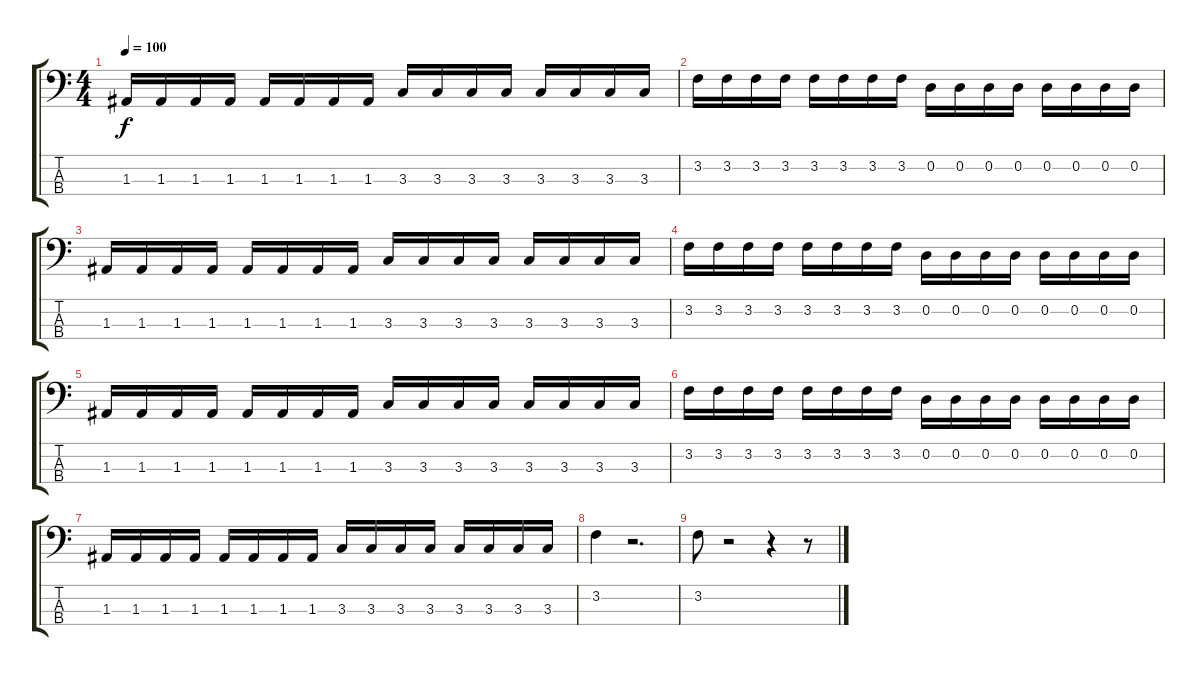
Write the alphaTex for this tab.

\track "" {instrument electricbassfinger}
\staff {score tabs}
\tuning (G2 D2 A1 E1) {hide}
\ts (4 4)
\tempo 100
\clef f4
\ks c
1.3.16{dy f} 1.3.16 1.3.16 1.3.16 1.3.16 1.3.16 1.3.16 1.3.16 3.3.16 3.3.16 3.3.16 3.3.16 3.3.16 3.3.16 3.3.16 3.3.16 |
3.2.16 3.2.16 3.2.16 3.2.16 3.2.16 3.2.16 3.2.16 3.2.16 0.2.16 0.2.16 0.2.16 0.2.16 0.2.16 0.2.16 0.2.16 0.2.16 |
1.3.16 1.3.16 1.3.16 1.3.16 1.3.16 1.3.16 1.3.16 1.3.16 3.3.16 3.3.16 3.3.16 3.3.16 3.3.16 3.3.16 3.3.16 3.3.16 |
3.2.16 3.2.16 3.2.16 3.2.16 3.2.16 3.2.16 3.2.16 3.2.16 0.2.16 0.2.16 0.2.16 0.2.16 0.2.16 0.2.16 0.2.16 0.2.16 |
1.3.16 1.3.16 1.3.16 1.3.16 1.3.16 1.3.16 1.3.16 1.3.16 3.3.16 3.3.16 3.3.16 3.3.16 3.3.16 3.3.16 3.3.16 3.3.16 |
3.2.16 3.2.16 3.2.16 3.2.16 3.2.16 3.2.16 3.2.16 3.2.16 0.2.16 0.2.16 0.2.16 0.2.16 0.2.16 0.2.16 0.2.16 0.2.16 |
1.3.16 1.3.16 1.3.16 1.3.16 1.3.16 1.3.16 1.3.16 1.3.16 3.3.16 3.3.16 3.3.16 3.3.16 3.3.16 3.3.16 3.3.16 3.3.16 |
3.2.4 r.2{d} |
3.2.8 r.2 r.4 r.8
